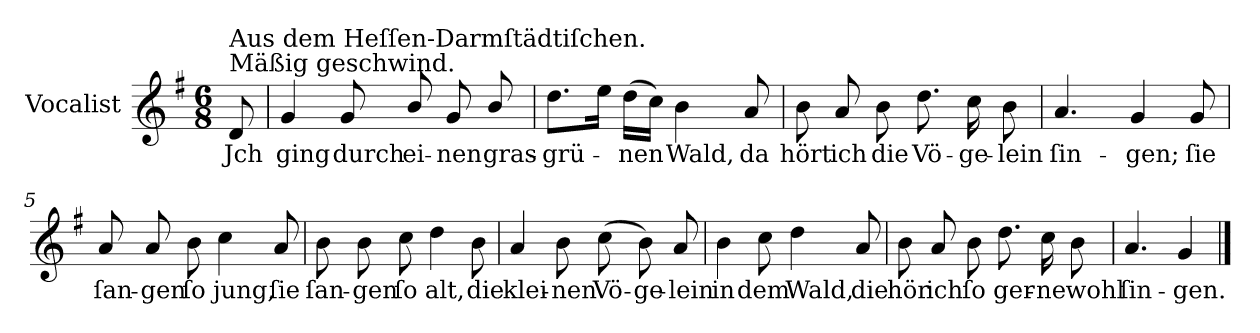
**kern	**text
*part1	*part1
*staff1	*staff1
*I"Vocalist	*
*k[f#]	*
*G:	*
*M6/8	*
=	=
!LO:TX:a:t=Mäßig geschwind.	!
!LO:TX:a:t=Aus dem Heſſen-Darmſtädtiſchen.	!
8d	Jch
=1	=1
4g	ging
8g	durch
8b/	ei-
8g	-nen
8b/	gras-
=2	=2
8.ddL	-grü-
16eeJk	.
(16ddLL	-nen
16ccJJ)	.
4b	Wald,
8a	da
=3	=3
8b	hört
8a	ich
8b	die
8.dd	Vö-
16cc	-ge-
8b	-lein
=4	=4
4.a	ſin-
4g	-gen;
8g	ſie
=5	=5
8a	ſan-
8a	-gen
8b	ſo
4cc	jung,
8a	ſie
=6	=6
8b	ſan-
8b	-gen
8cc	ſo
4dd	alt,
8b	die
=7	=7
4a	klei-
8b	-nen
(8cc	Vö-
8b)	-ge-
8a	-lein
=8	=8
4b	in
8cc	dem
4dd	Wald,
8a	die
=9	=9
8b	hör
8a	ich
8b	ſo
8.dd	ger-
16cc	-ne
8b	wohl
=10	=10
4.a	ſin-
4g	-gen.
==	==
*-	*-
